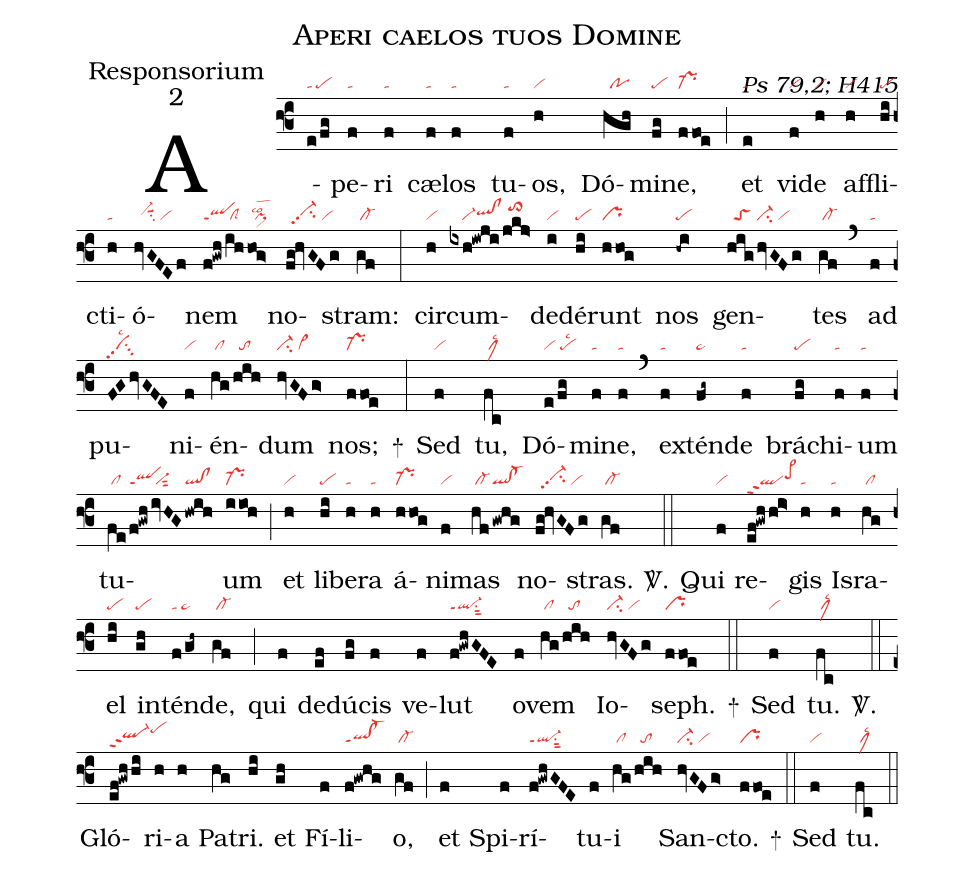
name:Aperi caelos tuos Domine;
office-part:Responsorium;
mode:2;
commentary:ꝟ Ps 79,2; H415;
nabc-lines:1;
%%
(f3)
A(e/fg|ta/pe)pe(f|ta)ri(f|ta) cæ(f|ta)los(f|ta) tu(f|ta)os,(h|vi) Dó(hgh|//po)mi(fg|pe)ne,(ffoe|pr-) (;)
et(e|ta) vi(f|vi)de(h|vi) af(h|vi)fli(hi|pe)cti(h|ta)ó(hvGFEf|//vi-hhsuu1su2/vi)nem(f!gwh|qlppt1|/ih|/clS|hog>|/pi>lsco2) no(fg!hvGFg|//vi-hhpp2su2/vi)stram:(gf|/cl-) (:)
cir(h|vi)cum(ixh!iwji|////vi-qlhh!clhh|/jkj>|//to>hj)de(i|vi)dé(hi|pe)runt(hhog|pr) nos(-hi|pe) gen(hig|//toS|hvGFg|vi-su2/vi)tes(gf|/cl-) (`)
ad(f|ta) pu(FGhvGFE|vipp2su3lsc2)ni(f|vi)én(hg|/cl|/hih|//to)dum(hvGFg>|vi-su2/vi>) nos;(ffoe|pr-) +(:)
Sed(f|vi) tu,(fc|/clMlsc2) Dó(e/fg|vi/pelsc2)mi(f|ta)ne,(f|ta) (`)
ex(f|ta)tén(fg~|pe~)de(f|ta) brá(fg|pe)chi(f|ta)um(f|ta) tu(fe|/cl|/f!gwh|qlppt1|ivHG|/vi-sut2|/hwih|ql!cl)um(iioh|pr-) (;)
et(h|vi) li(hi|pe)be(h|ta)ra(h|ta) á(hhog|pr-)ni(f|vi)mas(hf|/cl-|gwhg|ql!cl-) no(fg!hvGFg|//vi-hhpp2su2/vi)stras.(gf|/cl-) <sp>V/</sp>.(::)
Qui(f|vi) re(ef!gwh/h!i>|qlppt2pe>hi)gis(h|ta) Is(h|ta)ra(hg|/cl)el(hi|pe) in(gh|pe)tén(f/gh~|ta/pe~)de,(gf|/cl-) (;)
qui(f) de(ef)dú(fg)cis(f) ve(f)lut(f!gwhGFE|ql-ppt1su1sut2) o(f)vem(hg|/cl|/hih|//to) Io(hvGFg|vi-su2/vi)seph.(ffoe|pr) +(::)
Sed(f|vi) tu.(fc|/clMlsc2) <sp>V/</sp>.(::)
Gló(ef!gwhhi|ql-hhppt2pehj)ri(h)a(h) Pa(hg)tri.(hi) et(gh) Fí(f)li(f!gwhg|ql!cl-ppt1)o,(gf|/cl-) (;)
et(f) Spi(f)rí(f!gwhGFE|ql-ppt1su1sut2)tu(f)i(hg|/cl|/hih|//to) San(hvGFg>|ci-/vi)cto.(ffoe|pr) +(::)
Sed(f|vi) tu.(fc|/clMlsc2) (::)
